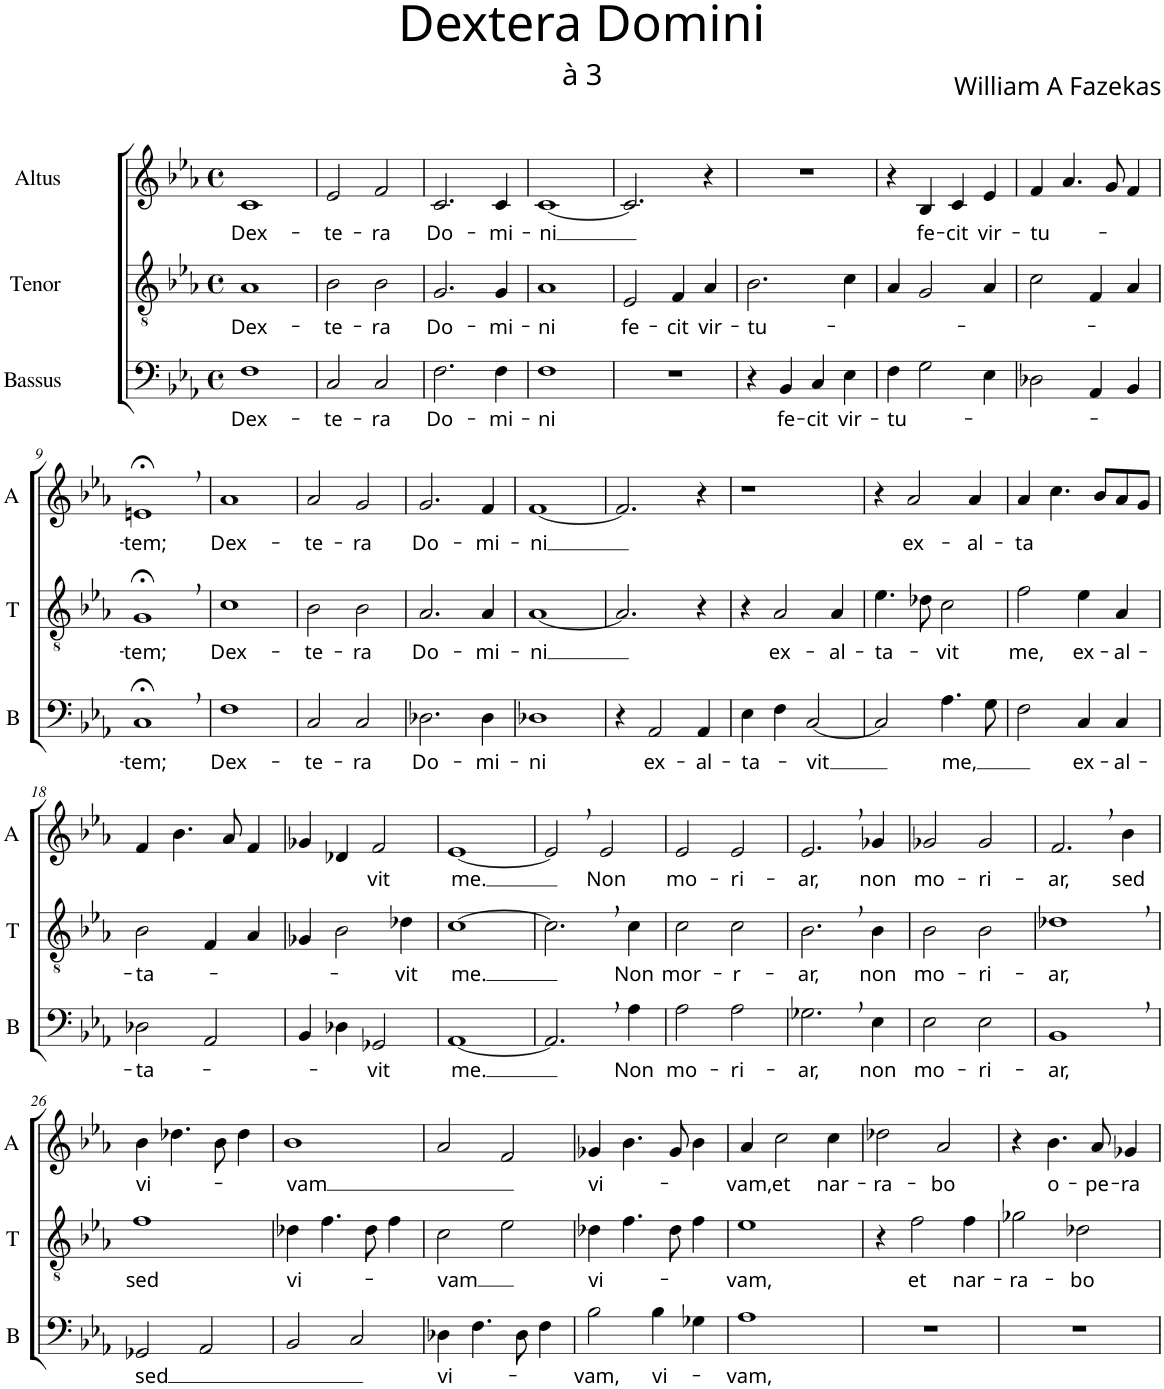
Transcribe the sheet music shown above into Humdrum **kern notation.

**kern	**text	**kern	**text	**kern	**text
*part3	*part3	*part2	*part2	*part1	*part1
*staff3	*staff3	*staff2	*staff2	*staff1	*staff1
*I"Bassus	*	*I"Tenor	*	*I"Altus	*
*I'B	*	*I'T	*	*I'A	*
*clefF4	*	*clefGv2	*	*clefG2	*
*k[b-e-a-]	*	*k[b-e-a-]	*	*k[b-e-a-]	*
*M4/4	*	*M4/4	*	*M4/4	*
*met(c)	*	*met(c)	*	*met(c)	*
=1	=1	=1	=1	=1	=1
!	!LO:LY:b	!	!LO:LY:b	!	!LO:LY:b
1F	Dex-	1A-	Dex-	1c	Dex-
=2	=2	=2	=2	=2	=2
!	!LO:LY:b	!	!LO:LY:b	!	!LO:LY:b
2C/	-te-	2B-\	-te-	2e-/	-te-
!	!LO:LY:b	!	!LO:LY:b	!	!LO:LY:b
2C/	-ra	2B-\	-ra	2f/	-ra
=3	=3	=3	=3	=3	=3
!	!LO:LY:b	!	!LO:LY:b	!	!LO:LY:b
2.F\	Do-	2.G/	Do-	2.c/	Do-
!	!LO:LY:b	!	!LO:LY:b	!	!LO:LY:b
4F\	-mi-	4G/	-mi-	4c/	-mi-
=4	=4	=4	=4	=4	=4
!	!LO:LY:b	!	!LO:LY:b	!	!LO:LY:b
1F	-ni	1A-	ni	[1c	-ni
=5	=5	=5	=5	=5	=5
!	!	!	!LO:LY:b	!	!
1r	.	2E-/	fe-	2.c/]	.
!	!	!	!LO:LY:b	!	!
.	.	4F/	-cit	.	.
!	!	!	!LO:LY:b	!	!
.	.	4A-/	vir-	4r	.
=6	=6	=6	=6	=6	=6
!	!	!	!LO:LY:b	!	!
4r	.	2.B-\	-tu-	1r	.
!	!LO:LY:b	!	!	!	!
4BB-/	fe-	.	.	.	.
!	!LO:LY:b	!	!	!	!
4C/	-cit	.	.	.	.
!	!LO:LY:b	!	!	!	!
4E-\	vir-	4c\	.	.	.
=7	=7	=7	=7	=7	=7
!	!LO:LY:b	!	!	!	!
4F\	-tu-	4A-/	.	4r	.
!	!	!	!	!	!LO:LY:b
2G\	.	2G/	.	4B-/	fe-
!	!	!	!	!	!LO:LY:b
.	.	.	.	4c/	-cit
!	!	!	!	!	!LO:LY:b
4E-\	.	4A-/	.	4e-/	vir-
=8	=8	=8	=8	=8	=8
!	!	!	!	!	!LO:LY:b
2D-X\	.	2c\	.	4f/	-tu-
.	.	.	.	4.a-/	.
4AA-/	.	4F/	.	.	.
.	.	.	.	8g/	.
4BB-/	.	4A-/	.	4f/	.
!!LO:LB:g=z
=9	=9	=9	=9	=9	=9
!	!LO:LY:b	!	!LO:LY:b	!	!LO:LY:b
1C;<,	-tem;	1G;<,	-tem;	1en;<,	-tem;
=10	=10	=10	=10	=10	=10
!	!LO:LY:b	!	!LO:LY:b	!	!LO:LY:b
1F	Dex-	1c	Dex-	1a-	Dex-
=11	=11	=11	=11	=11	=11
!	!LO:LY:b	!	!LO:LY:b	!	!LO:LY:b
2C/	-te-	2B-\	-te-	2a-/	-te-
!	!LO:LY:b	!	!LO:LY:b	!	!LO:LY:b
2C/	-ra	2B-\	-ra	2g/	-ra
=12	=12	=12	=12	=12	=12
!	!LO:LY:b	!	!LO:LY:b	!	!LO:LY:b
2.D-X\	Do-	2.A-/	Do-	2.g/	Do-
!	!LO:LY:b	!	!LO:LY:b	!	!LO:LY:b
4D-\	-mi-	4A-/	-mi-	4f/	-mi-
=13	=13	=13	=13	=13	=13
!	!LO:LY:b	!	!LO:LY:b	!	!LO:LY:b
1D-X	-ni	[1A-	-ni	[1f	-ni
=14	=14	=14	=14	=14	=14
4r	.	2.A-/]	.	2.f/]	.
!	!LO:LY:b	!	!	!	!
2AA-/	ex-	.	.	.	.
!	!LO:LY:b	!	!	!	!
4AA-/	-al-	4r	.	4r	.
=15	=15	=15	=15	=15	=15
!	!LO:LY:b	!	!	!	!
4E-\	-ta-	4r	.	1r	.
!	!	!	!LO:LY:b	!	!
4F\	.	2A-/	ex-	.	.
!	!LO:LY:b	!	!	!	!
[2C/	-vit	.	.	.	.
!	!	!	!LO:LY:b	!	!
.	.	4A-/	-al-	.	.
=16	=16	=16	=16	=16	=16
!	!	!	!LO:LY:b	!	!
2C/]	.	4.e-\	-ta-	4r	.
!	!	!	!	!	!LO:LY:b
.	.	.	.	2a-/	ex-
.	.	8d-X\	.	.	.
!	!LO:LY:b	!	!LO:LY:b	!	!
4.A-\	me,	2c\	-vit	.	.
!	!	!	!	!	!LO:LY:b
.	.	.	.	4a-/	-al-
8G\	.	.	.	.	.
=17	=17	=17	=17	=17	=17
!	!	!	!LO:LY:b	!	!LO:LY:b
2F\	.	2f\	me,	4a-/	-ta
.	.	.	.	4.cc\	.
!	!LO:LY:b	!	!LO:LY:b	!	!
4C/	ex-	4e-\	ex-	.	.
.	.	.	.	8b-/L	.
!	!LO:LY:b	!	!LO:LY:b	!	!
4C/	-al-	4A-/	-al-	8a-/	.
.	.	.	.	8g/J	.
!!LO:LB:g=z
=18	=18	=18	=18	=18	=18
!	!LO:LY:b	!	!LO:LY:b	!	!
2D-X\	-ta-	2B-\	-ta-	4f/	.
.	.	.	.	4.b-\	.
2AA-/	.	4F/	.	.	.
.	.	.	.	8a-/	.
.	.	4A-/	.	4f/	.
=19	=19	=19	=19	=19	=19
4BB-/	.	4G-X/	.	4g-X/	.
4D-X\	.	2B-\	.	4d-X/	.
!	!LO:LY:b	!	!	!	!LO:LY:b
2GG-X/	-vit	.	.	2f/	vit
!	!	!	!LO:LY:b	!	!
.	.	4d-X\	-vit	.	.
=20	=20	=20	=20	=20	=20
!	!LO:LY:b	!	!LO:LY:b	!	!LO:LY:b
[1AA-	me.	[1c	me.	[1e-	me.
=21	=21	=21	=21	=21	=21
2.AA-,/]	.	2.c,\]	.	2e-,/]	.
!	!	!	!	!	!LO:LY:b
.	.	.	.	2e-/	Non
!	!LO:LY:b	!	!LO:LY:b	!	!
4A-\	Non	4c\	Non	.	.
=22	=22	=22	=22	=22	=22
!	!LO:LY:b	!	!LO:LY:b	!	!LO:LY:b
2A-\	mo-	2c\	mor-	2e-/	mo-
!	!LO:LY:b	!	!LO:LY:b	!	!LO:LY:b
2A-\	-ri-	2c\	-r-	2e-/	-ri-
=23	=23	=23	=23	=23	=23
!	!LO:LY:b	!	!LO:LY:b	!	!LO:LY:b
2.G-X,\	-ar,	2.B-,\	-ar,	2.e-,/	-ar,
!	!LO:LY:b	!	!LO:LY:b	!	!LO:LY:b
4E-\	non	4B-\	non	4g-X/	non
=24	=24	=24	=24	=24	=24
!	!LO:LY:b	!	!LO:LY:b	!	!LO:LY:b
2E-\	mo-	2B-\	mo-	2g-X/	mo-
!	!LO:LY:b	!	!LO:LY:b	!	!LO:LY:b
2E-\	-ri-	2B-\	-ri-	2g-/	-ri-
=25	=25	=25	=25	=25	=25
!	!LO:LY:b	!	!LO:LY:b	!	!LO:LY:b
1BB-,	-ar,	1d-X,	-ar,	2.f,/	-ar,
!	!	!	!	!	!LO:LY:b
.	.	.	.	4b-\	sed
!!LO:LB:g=z
=26	=26	=26	=26	=26	=26
!	!LO:LY:b	!	!LO:LY:b	!	!LO:LY:b
2GG-X/	sed	1f	sed	4b-\	vi-
.	.	.	.	4.dd-X\	.
2AA-/	.	.	.	.	.
.	.	.	.	8b-\	.
.	.	.	.	4dd-\	.
=27	=27	=27	=27	=27	=27
!	!	!	!LO:LY:b	!	!LO:LY:b
2BB-/	.	4d-X\	vi-	1b-	-vam
.	.	4.f\	.	.	.
2C/	.	.	.	.	.
.	.	8d-\	.	.	.
.	.	4f\	.	.	.
=28	=28	=28	=28	=28	=28
!	!LO:LY:b	!	!LO:LY:b	!	!
4D-X\	vi-	2c\	-vam	2a-/	.
4.F\	.	.	.	.	.
.	.	2e-\	.	2f/	.
8D-\	.	.	.	.	.
4F\	.	.	.	.	.
=29	=29	=29	=29	=29	=29
!	!LO:LY:b	!	!LO:LY:b	!	!LO:LY:b
2B-\	-vam,	4d-X\	vi-	4g-X/	vi-
.	.	4.f\	.	4.b-\	.
!	!LO:LY:b	!	!	!	!
4B-\	vi-	.	.	.	.
.	.	8d-\	.	8g-/	.
4G-X\	.	4f\	.	4b-\	.
=30	=30	=30	=30	=30	=30
!	!LO:LY:b	!	!LO:LY:b	!	!LO:LY:b
1A-	-vam,	1e-	-vam,	4a-/	-vam,
!	!	!	!	!	!LO:LY:b
.	.	.	.	2cc\	et
!	!	!	!	!	!LO:LY:b
.	.	.	.	4cc\	nar-
=31	=31	=31	=31	=31	=31
!	!	!	!	!	!LO:LY:b
1r	.	4r	.	2dd-X\	-ra-
!	!	!	!LO:LY:b	!	!
.	.	2f\	et	.	.
!	!	!	!	!	!LO:LY:b
.	.	.	.	2a-/	-bo
!	!	!	!LO:LY:b	!	!
.	.	4f\	nar-	.	.
=32	=32	=32	=32	=32	=32
!	!	!	!LO:LY:b	!	!
1r	.	2g-X\	-ra-	4r	.
!	!	!	!	!	!LO:LY:b
.	.	.	.	4.b-\	o-
!	!	!	!LO:LY:b	!	!
.	.	2d-X\	-bo	.	.
!	!	!	!	!	!LO:LY:b
.	.	.	.	8a-/	-pe-
!	!	!	!	!	!LO:LY:b
.	.	.	.	4g-X/	-ra
=	=	=	=	=	=
*-	*-	*-	*-	*-	*-
